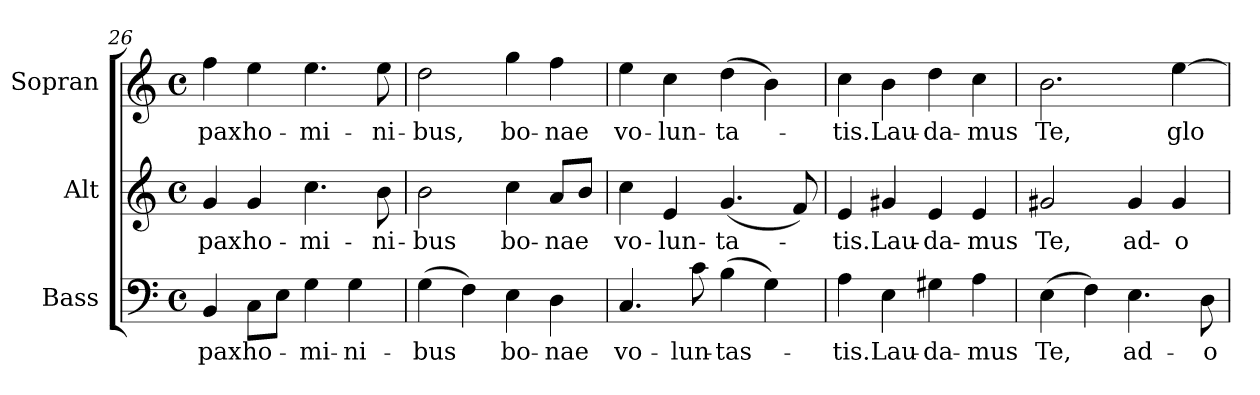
**kern	**text	**kern	**text	**kern	**text
*part3	*part3	*part2	*part2	*part1	*part1
*staff3	*staff3	*staff2	*staff2	*staff1	*staff1
*I"Bass	*	*I"Alt	*	*I"Sopran	*
*I'B.	*	*I'A.	*	*I'S.	*
*clefF4	*	*clefG2	*	*clefG2	*
*k[]	*	*k[]	*	*k[]	*
*C:	*	*C:	*	*C:	*
*M4/4	*	*M4/4	*	*M4/4	*
*met(c)	*	*met(c)	*	*met(c)	*
=26	=26	=26	=26	=26	=26
!	!LO:LY:b	!	!LO:LY:b	!	!LO:LY:b
4BB/	pax	4g/	pax	4ff\	pax
!	!LO:LY:b	!	!LO:LY:b	!	!LO:LY:b
8C\L	ho-	4g/	ho-	4ee\	ho-
8E\J	.	.	.	.	.
!	!LO:LY:b	!	!LO:LY:b	!	!LO:LY:b
4G\	-mi-	4.cc\	-mi-	4.ee\	-mi-
!	!LO:LY:b	!	!	!	!
4G\	-ni-	.	.	.	.
!	!	!	!LO:LY:b	!	!LO:LY:b
.	.	8b\	-ni-	8ee\	-ni-
=27	=27	=27	=27	=27	=27
!	!LO:LY:b	!	!LO:LY:b	!	!LO:LY:b
(>4G\	-bus	2b\	-bus	2dd\	-bus,
4F\)	.	.	.	.	.
!	!LO:LY:b	!	!LO:LY:b	!	!LO:LY:b
4E\	bo-	4cc\	bo-	4gg\	bo-
!	!LO:LY:b	!	!LO:LY:b	!	!LO:LY:b
4D\	-nae	8a/L	-nae	4ff\	-nae
.	.	8b/J	.	.	.
=28	=28	=28	=28	=28	=28
!	!LO:LY:b	!	!LO:LY:b	!	!LO:LY:b
4.C/	vo-	4cc\	vo-	4ee\	vo-
!	!	!	!LO:LY:b	!	!LO:LY:b
.	.	4e/	-lun-	4cc\	-lun-
!	!LO:LY:b	!	!	!	!
8c\	-lun-	.	.	.	.
!	!LO:LY:b	!	!LO:LY:b	!	!LO:LY:b
(>4B\	-tas-	(<4.g/	-ta-	(>4dd\	-ta-
4G\)	.	.	.	4b\)	.
.	.	8f/)	.	.	.
!!LO:LB:g=z
=29	=29	=29	=29	=29	=29
!	!LO:LY:b	!	!LO:LY:b	!	!LO:LY:b
4A\	-tis.	4e/	-tis.	4cc\	-tis.
!	!LO:LY:b	!	!LO:LY:b	!	!LO:LY:b
4E\	Lau-	4g#X/	Lau-	4b\	Lau-
!	!LO:LY:b	!	!LO:LY:b	!	!LO:LY:b
4G#X\	-da-	4e/	-da-	4dd\	-da-
!	!LO:LY:b	!	!LO:LY:b	!	!LO:LY:b
4A\	-mus	4e/	-mus	4cc\	-mus
=30	=30	=30	=30	=30	=30
!	!LO:LY:b	!	!LO:LY:b	!	!LO:LY:b
(>4E\	Te,	2g#X/	Te,	2.b\	Te,
4F\)	.	.	.	.	.
!	!LO:LY:b	!	!LO:LY:b	!	!
4.E\	ad-	4g#/	ad-	.	.
!	!	!	!LO:LY:b	!	!LO:LY:b
.	.	4g#/	-o-	[4ee\	glo-
!	!LO:LY:b	!	!	!	!
8D\	-o-	.	.	.	.
=	=	=	=	=	=
*-	*-	*-	*-	*-	*-
